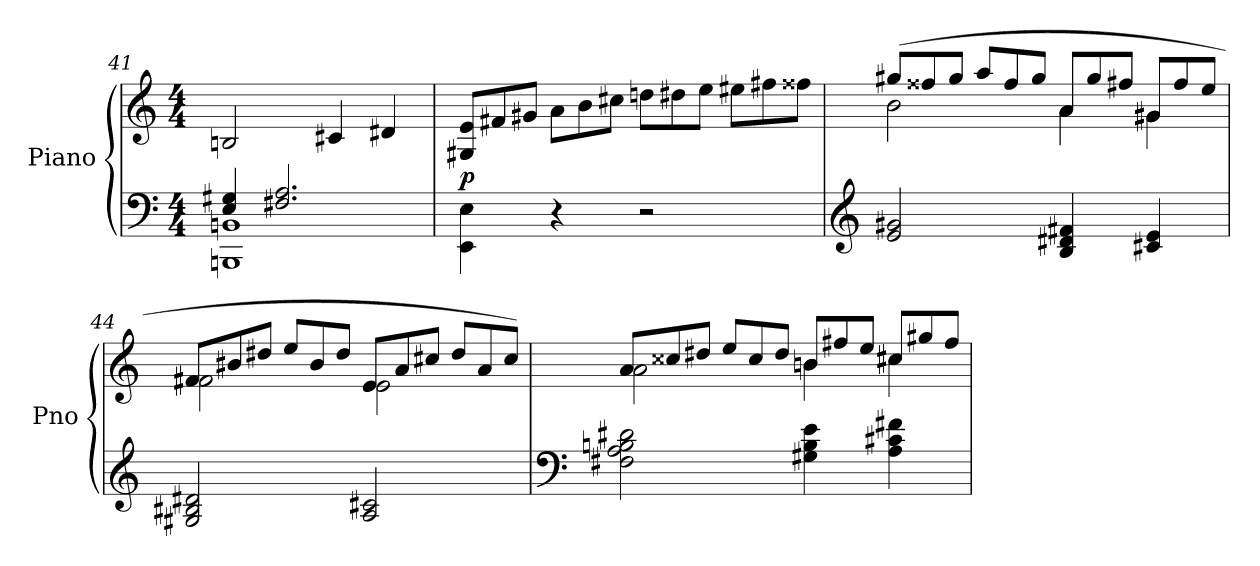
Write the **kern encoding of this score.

**kern	**kern	**dynam
*part1	*part1	*part1
*staff2	*staff1	*staff1/2
*I"Piano	*	*
*I'Pno	*	*
*clefF4	*clefG2	*
*k[]	*k[]	*
*M4/4	*M4/4	*
=41	=41	=41
*^	*	*
!	!	!	!LO:DY:b
4E/ 4G#X/	1BBBn 1BBn	2Bn/	other-dynamics
2.F#X/ 2.A/	.	.	.
.	.	4c#X/	.
.	.	4d#X/	.
*v	*v	*	*
!!LO:LB:g=z
=42	=42	=42
*	*Xtuplet	*
!	!	!LO:DY:b
4EE\ 4E\	12G#X/ 12e/L	p
.	12f#X/	.
.	12g#X/J	.
4r	12a\L	.
.	12b\	.
.	12cc#X\J	.
2r	12ddn\L	.
.	12dd#X\	.
.	12ee\J	.
.	12ee#X\L	.
.	12ff#X\	.
.	12ff##X\J	.
=43	=43	=43
*clefG2	*	*
*	*^	*
!	!	!	!LO:DY:b
2e/ 2g#X/	(12gg#X/L	2b\	other-dynamics
.	12ff##X/	.	.
.	12gg#/J	.	.
.	12aa/L	.	.
.	12ff##/	.	.
.	12gg#/J	.	.
4B/ 4d#X/ 4f#X/	12a/L	4a\	.
.	12gg#/	.	.
.	12ff#X/J	.	.
4c#X/ 4e/	12g#X/L	4g#X\	.
.	12ff#/	.	.
.	12ee/J	.	.
!!LO:LB:g=z	!!
=44	=44	=44	=44
2G#X/ 2B#X/ 2d#X/	12f#X/L	2f#\	.
.	12b#X/	.	.
.	12dd#X/J	.	.
.	12ee/L	.	.
.	12b#/	.	.
.	12dd#/J	.	.
2A/ 2c#X/	12e/L	2e\	.
.	12a/	.	.
.	12cc#X/J	.	.
.	12dd#/L	.	.
.	12a/	.	.
.	12cc#/J)	.	.
=45	=45	=45	=45
*clefF4	*	*	*
!	!	!	!LO:DY:b
2F#X\ 2A\ 2Bn\ 2d#X\	12a/L	2a\	other-dynamics
.	12cc##X/	.	.
.	12dd#X/J	.	.
.	12ee/L	.	.
.	12cc##/	.	.
.	12dd#/J	.	.
4G#X\ 4B\ 4e\	12b/L	4bn\	.
.	12ff#X/	.	.
.	12ee/J	.	.
4A\ 4c#X\ 4f#X\	12cc#X/L	4cc#X\	.
.	12gg#X/	.	.
.	12ff#/J	.	.
*	*v	*v	*
=	=	=
*-	*-	*-
